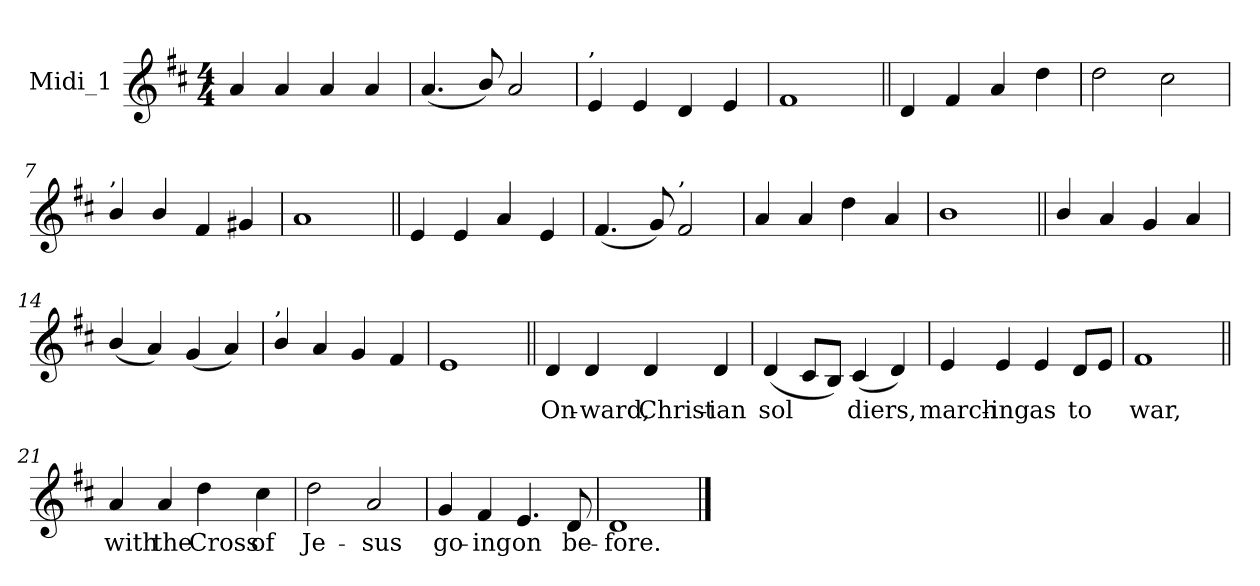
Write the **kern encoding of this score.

**kern	**text
*part1	*part1
*staff1	*staff1
*I"Midi_1	*
*clefG2	*
*k[f#c#]	*
*D:	*
*M4/4	*
=1	=1
4a	.
4a	.
4a	.
4a	.
=2	=2
(<4.a	.
8b/)	.
2a	.
=3	=3
!LO:TX:a:t=,	!
4e	.
4e	.
4d	.
4e	.
=4	=4
1f#	.
=5||	=5||
4d	.
4f#	.
4a	.
4dd	.
!!LO:LB:g=z
=6	=6
2dd	.
2cc#	.
=7	=7
!LO:TX:a:t=,	!
4b/	.
4b/	.
4f#	.
4g#X	.
=8	=8
1a	.
=9||	=9||
4e	.
4e	.
4a	.
4e	.
=10	=10
(<4.f#	.
8g)	.
!LO:TX:a:t=,	!
2f#	.
!!LO:LB:g=z
=11	=11
4a	.
4a	.
4dd	.
4a	.
=12	=12
1b	.
=13||	=13||
4b/	.
4a/	.
4g/	.
4a/	.
=14	=14
(<4b/	.
4a/)	.
(<4g/	.
4a/)	.
=15	=15
!LO:TX:a:t=,	!
4b/	.
4a/	.
4g	.
4f#	.
=16	=16
1e	.
!!LO:LB:g=z
=17||	=17||
!	!LO:LY:b
4d	On-
!	!LO:LY:b
4d	-ward,
!	!LO:LY:b
4d	Christ-
!	!LO:LY:b
4d	-ian
=18	=18
!	!LO:LY:b
(<4d	sol
8c#L	.
8BJ)	.
!	!LO:LY:b
(<4c#	diers,
4d)	.
=19	=19
!	!LO:LY:b
4e	march-
!	!LO:LY:b
4e	-ing
!	!LO:LY:b
4e	as
!	!LO:LY:b
8dL	to
8eJ	.
=20	=20
!	!LO:LY:b
1f#	war,
!!LO:LB:g=z
=21||	=21||
!	!LO:LY:b
4a	with
!	!LO:LY:b
4a	the
!	!LO:LY:b
4dd	Cross
!	!LO:LY:b
4cc#	of
=22	=22
!	!LO:LY:b
2dd	Je-
!	!LO:LY:b
2a	-sus
=23	=23
!	!LO:LY:b
4g	go-
!	!LO:LY:b
4f#	-ing
!	!LO:LY:b
4.e	on
!	!LO:LY:b
8d	be-
=24	=24
!	!LO:LY:b
1d	-fore.
==	==
*-	*-
